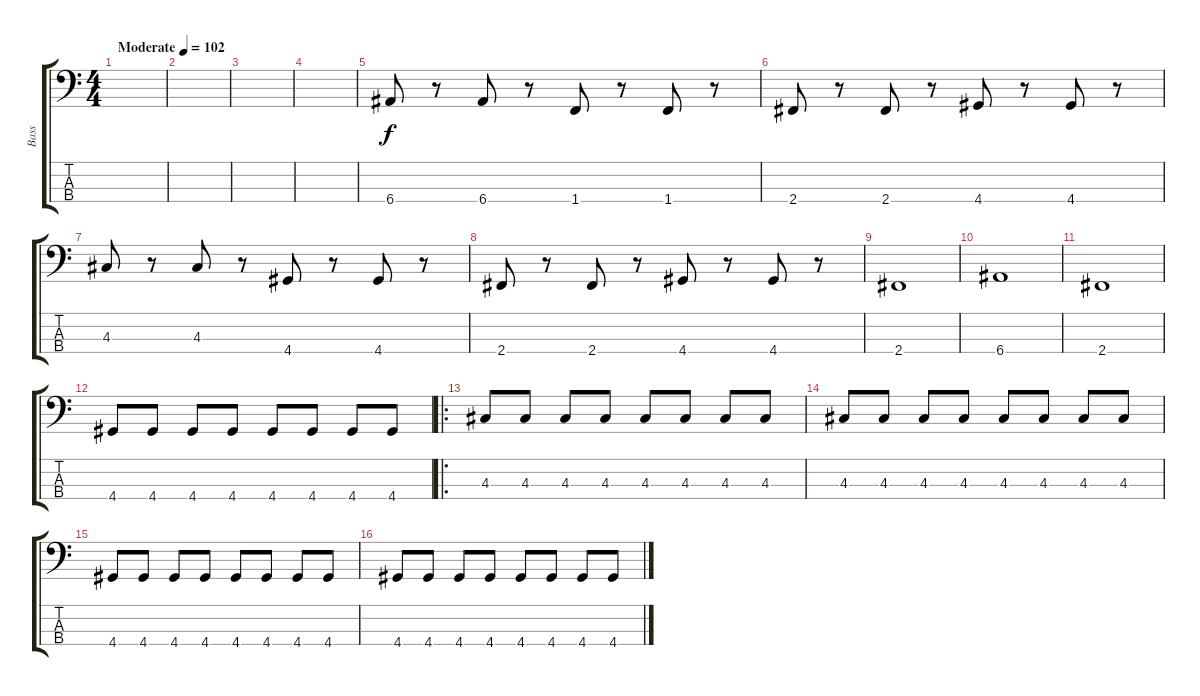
\track ("Bass" "Bass") {instrument electricbassfinger}
\staff {score tabs}
\tuning (G2 D2 A1 E1) {hide}
\ts (4 4)
\tempo (102 "Moderate")
\clef f4
\ks c
|
|
|
|
6.4.8 r.8 6.4.8 r.8 1.4.8 r.8 1.4.8 r.8 |
2.4.8 r.8 2.4.8 r.8 4.4.8 r.8 4.4.8 r.8 |
4.3.8 r.8 4.3.8 r.8 4.4.8 r.8 4.4.8 r.8 |
2.4.8 r.8 2.4.8 r.8 4.4.8 r.8 4.4.8 r.8 |
2.4.1 |
6.4.1 |
2.4.1 |
4.4.8 4.4.8 4.4.8 4.4.8 4.4.8 4.4.8 4.4.8 4.4.8 |
\ro
4.3.8 4.3.8 4.3.8 4.3.8 4.3.8 4.3.8 4.3.8 4.3.8 |
4.3.8 4.3.8 4.3.8 4.3.8 4.3.8 4.3.8 4.3.8 4.3.8 |
4.4.8 4.4.8 4.4.8 4.4.8 4.4.8 4.4.8 4.4.8 4.4.8 |
4.4.8 4.4.8 4.4.8 4.4.8 4.4.8 4.4.8 4.4.8 4.4.8
